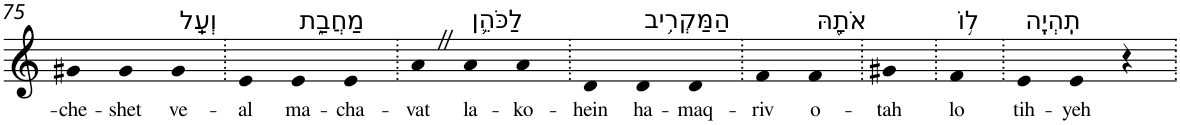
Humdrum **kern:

**kern	**text
*part1	*part1
*staff1	*staff1
*I"Piano	*
*I'Pno	*
!!LO:PB:g=z
*clefG2	*
*k[]	*
=75	=75
!	!LO:LY:b
4g#X	-che-
!	!LO:LY:b
4g#	-shet
!LO:TX:a:t=וְעַֽל	!
!	!LO:LY:b
4g#	ve-
=76.	=76.
!	!LO:LY:b
4e	-al
!LO:TX:a:t=מַחֲבַ֑ת	!
!	!LO:LY:b
4e	ma-
!	!LO:LY:b
4e	-cha-
=77.	=77.
!	!LO:LY:b
4aZ	-vat
!LO:TX:a:t=לַכֹּהֵ֛ן	!
!	!LO:LY:b
4a	la-
!	!LO:LY:b
4a	-ko-
=78.	=78.
!	!LO:LY:b
4d	-hein
!LO:TX:a:t=הַמַּקְרִ֥יב	!
!	!LO:LY:b
4d	ha-
!	!LO:LY:b
4d	-maq-
=79.	=79.
!	!LO:LY:b
4f	-riv
!LO:TX:a:t=אֹתָ֖הּ	!
!	!LO:LY:b
4f	o-
=80.	=80.
!	!LO:LY:b
4g#X	-tah
=81.	=81.
!LO:TX:a:t=ל֥וֹ	!
!	!LO:LY:b
4f	lo
=82.	=82.
!LO:TX:a:t=תִֽהְיֶֽה	!
!	!LO:LY:b
4e	tih-
!	!LO:LY:b
4e	-yeh
4r	.
=.	=.
*-	*-
